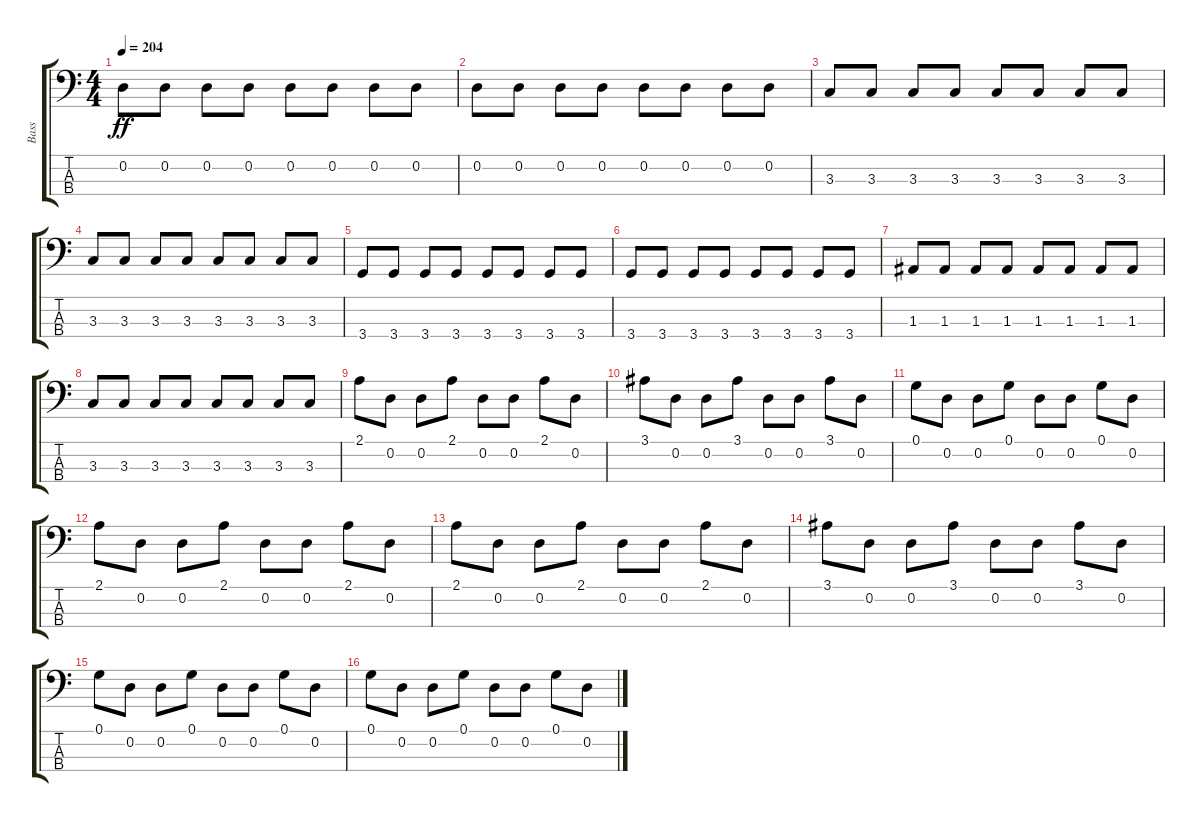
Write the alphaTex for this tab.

\track ("Bass" "Bass") {instrument electricbassfinger}
\staff {score tabs}
\tuning (G2 D2 A1 E1) {hide}
\ts (4 4)
\tempo 204
\clef f4
\ks c
0.2.8{dy ff} 0.2.8 0.2.8 0.2.8 0.2.8 0.2.8 0.2.8 0.2.8 |
0.2.8 0.2.8 0.2.8 0.2.8 0.2.8 0.2.8 0.2.8 0.2.8 |
3.3.8 3.3.8 3.3.8 3.3.8 3.3.8 3.3.8 3.3.8 3.3.8 |
3.3.8 3.3.8 3.3.8 3.3.8 3.3.8 3.3.8 3.3.8 3.3.8 |
3.4.8 3.4.8 3.4.8 3.4.8 3.4.8 3.4.8 3.4.8 3.4.8 |
3.4.8 3.4.8 3.4.8 3.4.8 3.4.8 3.4.8 3.4.8 3.4.8 |
1.3.8 1.3.8 1.3.8 1.3.8 1.3.8 1.3.8 1.3.8 1.3.8 |
3.3.8 3.3.8 3.3.8 3.3.8 3.3.8 3.3.8 3.3.8 3.3.8 |
2.1.8 0.2.8 0.2.8 2.1.8 0.2.8 0.2.8 2.1.8 0.2.8 |
3.1.8 0.2.8 0.2.8 3.1.8 0.2.8 0.2.8 3.1.8 0.2.8 |
0.1.8 0.2.8 0.2.8 0.1.8 0.2.8 0.2.8 0.1.8 0.2.8 |
2.1.8 0.2.8 0.2.8 2.1.8 0.2.8 0.2.8 2.1.8 0.2.8 |
2.1.8 0.2.8 0.2.8 2.1.8 0.2.8 0.2.8 2.1.8 0.2.8 |
3.1.8 0.2.8 0.2.8 3.1.8 0.2.8 0.2.8 3.1.8 0.2.8 |
0.1.8 0.2.8 0.2.8 0.1.8 0.2.8 0.2.8 0.1.8 0.2.8 |
0.1.8 0.2.8 0.2.8 0.1.8 0.2.8 0.2.8 0.1.8 0.2.8
